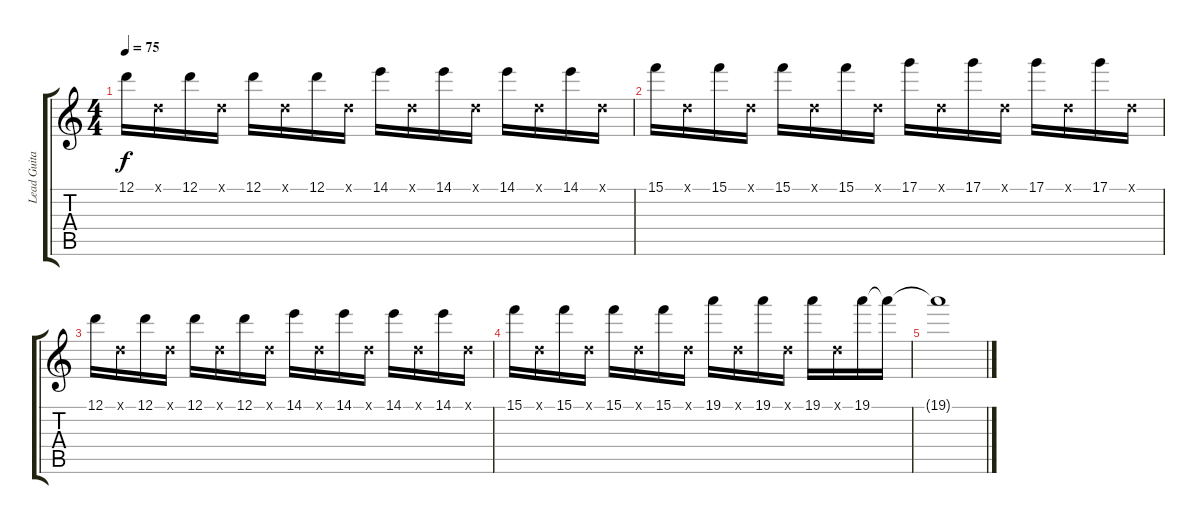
\track ("Lead Guitar" "Lead Guita") {instrument distortionguitar}
\staff {score tabs}
\tuning (D4 A3 F3 C3 G2 C2) {hide}
\ts (4 4)
\tempo 75
\clef g2
\ks c
12.1.16{dy f} 0.1{x}.16 12.1.16 0.1{x}.16 12.1.16 0.1{x}.16 12.1.16 0.1{x}.16 14.1.16 0.1{x}.16 14.1.16 0.1{x}.16 14.1.16 0.1{x}.16 14.1.16 0.1{x}.16 |
15.1.16 0.1{x}.16 15.1.16 0.1{x}.16 15.1.16 0.1{x}.16 15.1.16 0.1{x}.16 17.1.16 0.1{x}.16 17.1.16 0.1{x}.16 17.1.16 0.1{x}.16 17.1.16 0.1{x}.16 |
12.1.16 0.1{x}.16 12.1.16 0.1{x}.16 12.1.16 0.1{x}.16 12.1.16 0.1{x}.16 14.1.16 0.1{x}.16 14.1.16 0.1{x}.16 14.1.16 0.1{x}.16 14.1.16 0.1{x}.16 |
15.1.16 0.1{x}.16 15.1.16 0.1{x}.16 15.1.16 0.1{x}.16 15.1.16 0.1{x}.16 19.1.16 0.1{x}.16 19.1.16 0.1{x}.16 19.1.16 0.1{x}.16 19.1.16 19.1{t}.16 |
19.1{t}.1
